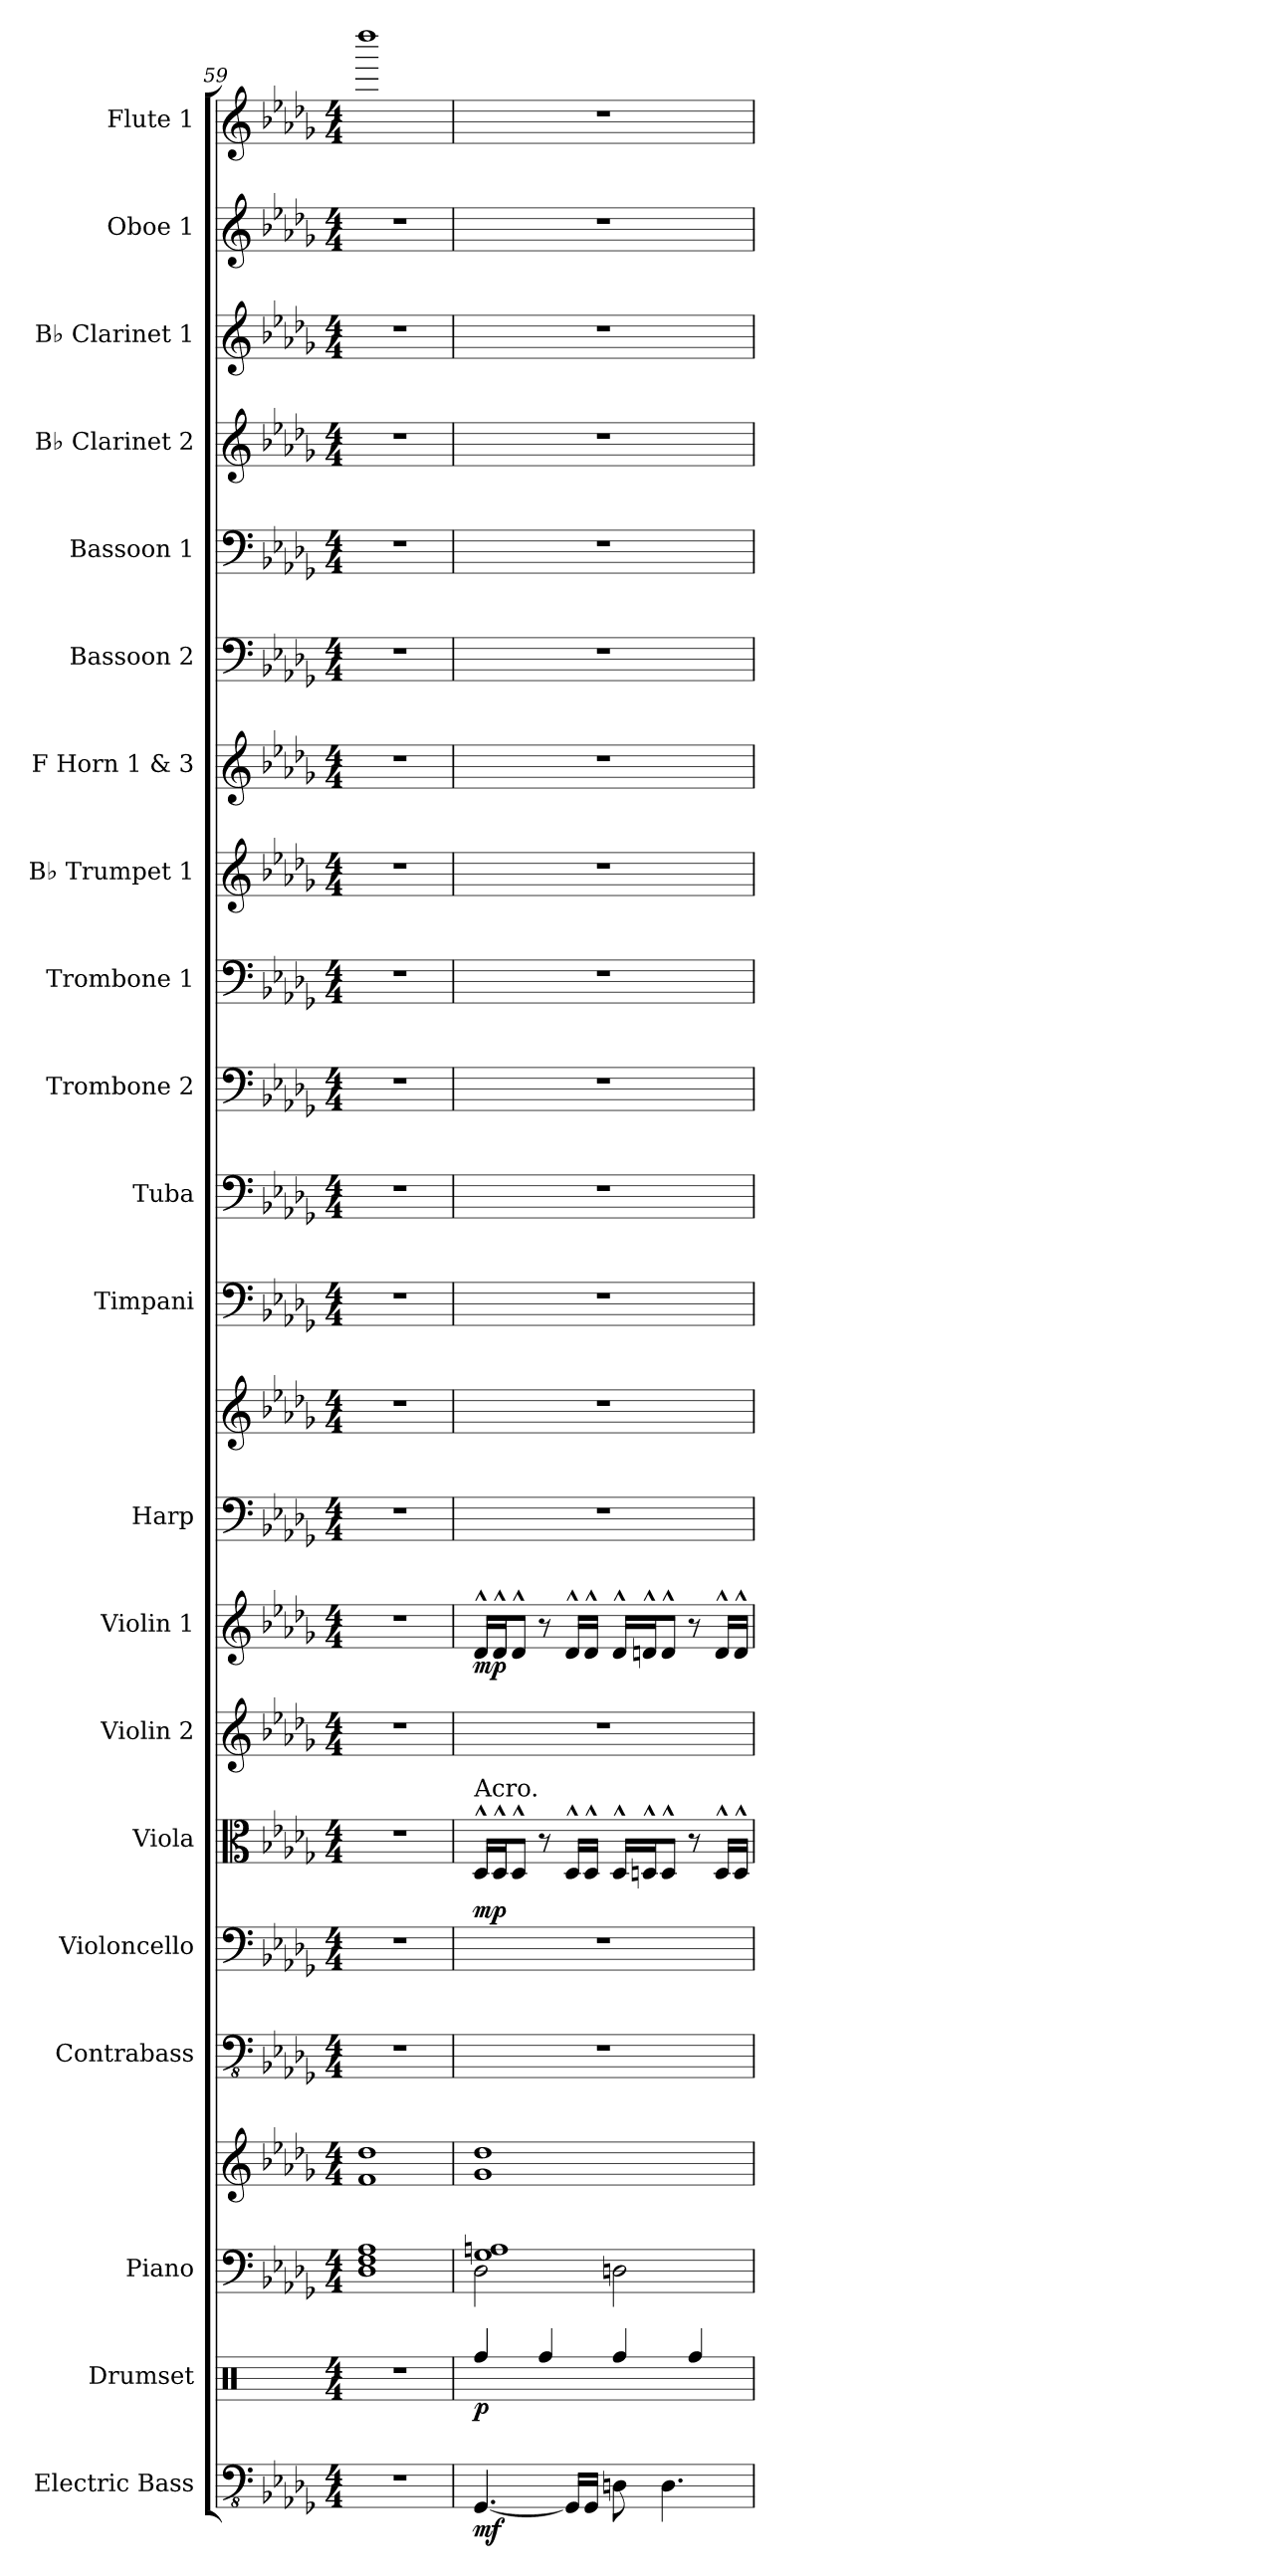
**kern	**dynam	**kern	**dynam	**kern	**kern	**kern	**kern	**dynam	**kern	**kern	**kern	**dynam	**kern	**kern	**kern	**kern	**kern	**kern	**kern	**kern	**kern	**kern	**kern	**kern	**kern	**kern
*part21	*part21	*part20	*part20	*part19	*part19	*part18	*part17	*part17	*part16	*part15	*part14	*part14	*part13	*part13	*part12	*part11	*part10	*part9	*part8	*part7	*part6	*part5	*part4	*part3	*part2	*part1
*staff23	*staff23	*staff22	*staff22	*staff21	*staff20	*staff19	*staff18	*staff18	*staff17	*staff16	*staff15	*staff15	*staff14	*staff13	*staff12	*staff11	*staff10	*staff9	*staff8	*staff7	*staff6	*staff5	*staff4	*staff3	*staff2	*staff1
*I"Electric Bass	*	*I"Drumset	*	*I"Piano	*	*I"Contrabass	*I"Violoncello	*	*I"Viola	*I"Violin 2	*I"Violin 1	*	*I"Harp	*	*I"Timpani	*I"Tuba	*I"Trombone 2	*I"Trombone 1	*I"B♭ Trumpet 1	*I"F Horn 1 &amp; 3	*I"Bassoon 2	*I"Bassoon 1	*I"B♭ Clarinet 2	*I"B♭ Clarinet 1	*I"Oboe 1	*I"Flute 1
*I'El. B.	*	*I'Drs.	*	*I'Pno.	*	*I'Cb.	*I'Vc.	*	*I'Vla.	*I'Vln. 2	*I'Vln. 1	*	*I'Hrp.	*	*I'Timp.	*I'Tba.	*I'Tbn. 2	*I'Tbn. 1	*I'B♭ Tpt. 1	*I'F Hn. 1 3	*I'Bsn. 2	*I'Bsn. 1	*I'B♭ Cl. 2	*I'B♭ Cl. 1	*I'Ob. 1	*I'Fl. 1
*clefFv4	*	*clefX	*	*clefF4	*clefG2	*clefFv4	*clefF4	*	*clefC3	*clefG2	*clefG2	*	*clefF4	*clefG2	*clefF4	*clefF4	*clefF4	*clefF4	*clefG2	*clefG2	*clefF4	*clefF4	*clefG2	*clefG2	*clefG2	*clefG2
*	*	*	*	*	*	*ITrd7c12	*	*	*	*	*	*	*	*	*	*	*	*	*ITrd1c2	*ITrd4c7	*	*	*ITrd1c2	*ITrd1c2	*	*
*k[b-e-a-d-g-]	*	*k[]	*	*k[b-e-a-d-g-]	*k[b-e-a-d-g-]	*k[b-e-a-d-g-]	*k[b-e-a-d-g-]	*	*k[b-e-a-d-g-]	*k[b-e-a-d-g-]	*k[b-e-a-d-g-]	*	*k[b-e-a-d-g-]	*k[b-e-a-d-g-]	*k[b-e-a-d-g-]	*k[b-e-a-d-g-]	*k[b-e-a-d-g-]	*k[b-e-a-d-g-]	*k[b-e-a-d-g-c-f-]	*k[b-e-a-d-g-c-]	*k[b-e-a-d-g-]	*k[b-e-a-d-g-]	*k[b-e-a-d-g-c-f-]	*k[b-e-a-d-g-c-f-]	*k[b-e-a-d-g-]	*k[b-e-a-d-g-]
*M4/4	*	*M4/4	*	*M4/4	*M4/4	*M4/4	*M4/4	*	*M4/4	*M4/4	*M4/4	*	*M4/4	*M4/4	*M4/4	*M4/4	*M4/4	*M4/4	*M4/4	*M4/4	*M4/4	*M4/4	*M4/4	*M4/4	*M4/4	*M4/4
=59	=59	=59	=59	=59	=59	=59	=59	=59	=59	=59	=59	=59	=59	=59	=59	=59	=59	=59	=59	=59	=59	=59	=59	=59	=59	=59
1r	.	1r	.	1D- 1F 1A-	1f 1dd-	1r	1r	.	1r	1r	1r	.	1r	1r	1r	1r	1r	1r	1r	1r	1r	1r	1r	1r	1r	1dddd-
=60	=60	=60	=60	=60	=60	=60	=60	=60	=60	=60	=60	=60	=60	=60	=60	=60	=60	=60	=60	=60	=60	=60	=60	=60	=60	=60
*	*	*	*	*^	*	*	*	*	*	*	*	*	*	*	*	*	*	*	*	*	*	*	*	*	*	*
!	!	!	!	!	!	!	!	!	!	!LO:TX:a:t=Acro.	!	!	!	!	!	!	!	!	!	!	!	!	!	!	!	!	!
!	!LO:DY:b	!	!LO:DY:b	!	!	!	!	!	!LO:DY:a	!	!	!	!LO:DY:b	!	!	!	!	!	!	!	!	!	!	!	!	!	!
[4.GGG-/	mf	4Rff/	p	1G- 1An	2D-\	1g- 1dd-	1r	1r	mp	16D-^^/LL	1r	16d-^^/LL	mp	1r	1r	1r	1r	1r	1r	1r	1r	1r	1r	1r	1r	1r	1r
.	.	.	.	.	.	.	.	.	.	16D-^^/J	.	16d-^^/J	.	.	.	.	.	.	.	.	.	.	.	.	.	.	.
.	.	.	.	.	.	.	.	.	.	8D-^^/J	.	8d-^^/J	.	.	.	.	.	.	.	.	.	.	.	.	.	.	.
.	.	4Rff/	.	.	.	.	.	.	.	8r	.	8r	.	.	.	.	.	.	.	.	.	.	.	.	.	.	.
16GGG-/LL]	.	.	.	.	.	.	.	.	.	16D-^^/LL	.	16d-^^/LL	.	.	.	.	.	.	.	.	.	.	.	.	.	.	.
16GGG-/JJ	.	.	.	.	.	.	.	.	.	16D-^^/JJ	.	16d-^^/JJ	.	.	.	.	.	.	.	.	.	.	.	.	.	.	.
8DDn\	.	4Rff/	.	.	2Dn\	.	.	.	.	16D-^^/LL	.	16d-^^/LL	.	.	.	.	.	.	.	.	.	.	.	.	.	.	.
.	.	.	.	.	.	.	.	.	.	16Dn^^/J	.	16dn^^/J	.	.	.	.	.	.	.	.	.	.	.	.	.	.	.
4.DD\	.	.	.	.	.	.	.	.	.	8D^^/J	.	8d^^/J	.	.	.	.	.	.	.	.	.	.	.	.	.	.	.
.	.	4Rff/	.	.	.	.	.	.	.	8r	.	8r	.	.	.	.	.	.	.	.	.	.	.	.	.	.	.
.	.	.	.	.	.	.	.	.	.	16D^^/LL	.	16d^^/LL	.	.	.	.	.	.	.	.	.	.	.	.	.	.	.
.	.	.	.	.	.	.	.	.	.	16D^^/JJ	.	16d^^/JJ	.	.	.	.	.	.	.	.	.	.	.	.	.	.	.
*	*	*	*	*v	*v	*	*	*	*	*	*	*	*	*	*	*	*	*	*	*	*	*	*	*	*	*	*
=	=	=	=	=	=	=	=	=	=	=	=	=	=	=	=	=	=	=	=	=	=	=	=	=	=	=
*-	*-	*-	*-	*-	*-	*-	*-	*-	*-	*-	*-	*-	*-	*-	*-	*-	*-	*-	*-	*-	*-	*-	*-	*-	*-	*-
